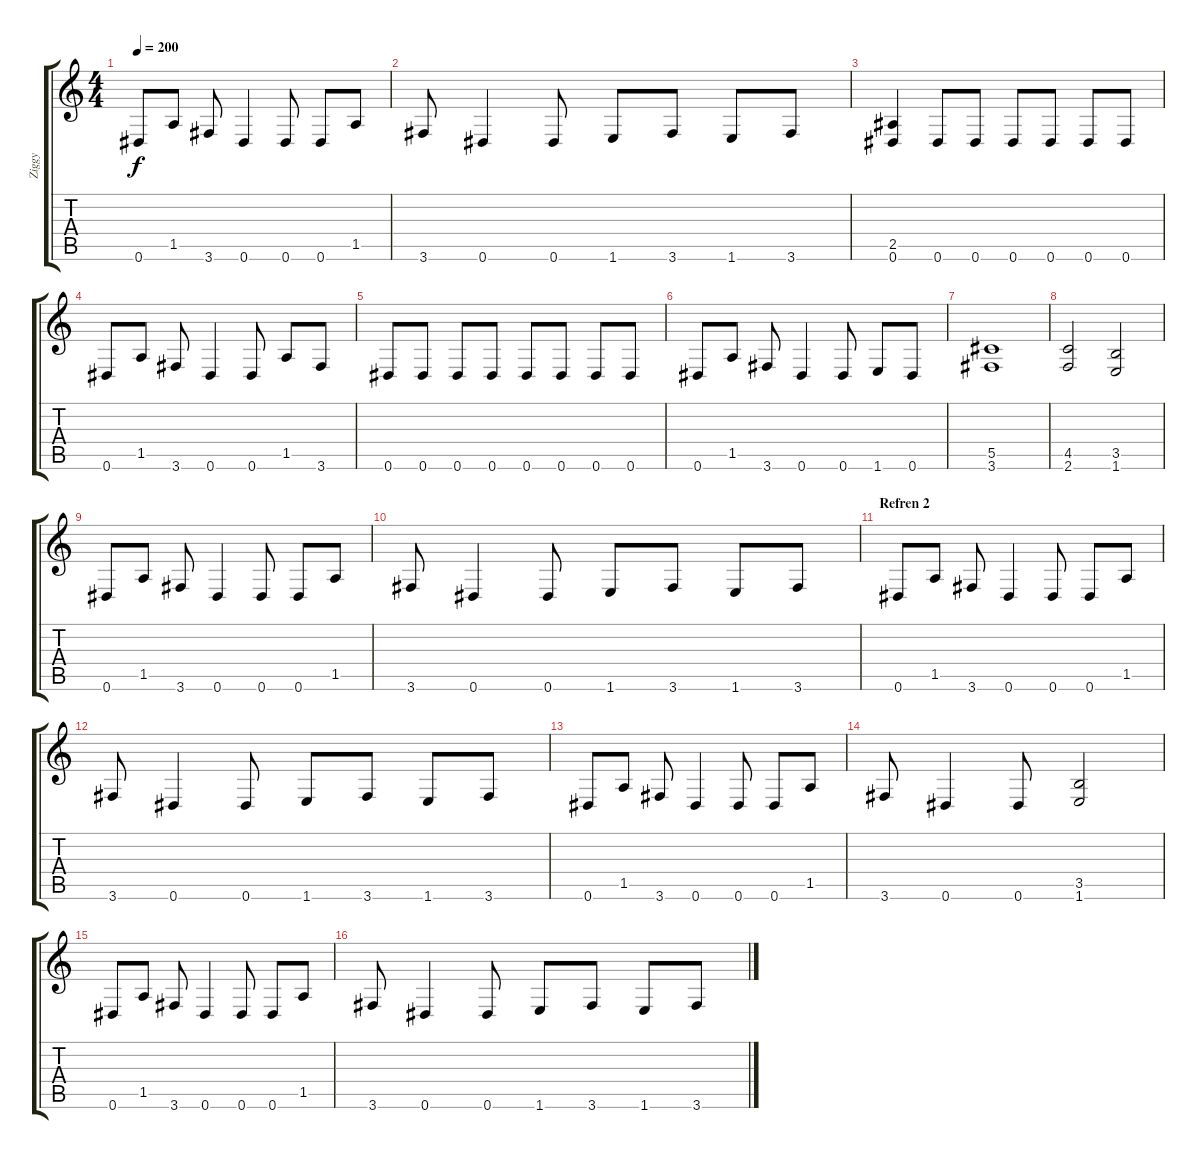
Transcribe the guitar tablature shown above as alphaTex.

\track ("Ziggy" "Ziggy") {instrument overdrivenguitar}
\staff {score tabs}
\tuning (Eb4 Bb3 Gb3 Db3 Ab2 Eb2) {hide}
\ts (4 4)
\tempo 200
\clef g2
\ks c
0.6.8{dy f} 1.5.8 3.6.8 0.6.4 0.6.8 0.6.8 1.5.8 |
3.6.8 0.6.4 0.6.8 1.6.8 3.6.8 1.6.8 3.6.8 |
(2.5 0.6).4 0.6.8 0.6.8 0.6.8 0.6.8 0.6.8 0.6.8 |
0.6.8 1.5.8 3.6.8 0.6.4 0.6.8 1.5.8 3.6.8 |
0.6.8 0.6.8 0.6.8 0.6.8 0.6.8 0.6.8 0.6.8 0.6.8 |
0.6.8 1.5.8 3.6.8 0.6.4 0.6.8 1.6.8 0.6.8 |
(5.5 3.6).1 |
(4.5 2.6).2 (3.5 1.6).2 |
0.6.8 1.5.8 3.6.8 0.6.4 0.6.8 0.6.8 1.5.8 |
3.6.8 0.6.4 0.6.8 1.6.8 3.6.8 1.6.8 3.6.8 |
\section ("" "Refren 2")
0.6.8 1.5.8 3.6.8 0.6.4 0.6.8 0.6.8 1.5.8 |
3.6.8 0.6.4 0.6.8 1.6.8 3.6.8 1.6.8 3.6.8 |
0.6.8 1.5.8 3.6.8 0.6.4 0.6.8 0.6.8 1.5.8 |
3.6.8 0.6.4 0.6.8 (3.5 1.6).2 |
0.6.8 1.5.8 3.6.8 0.6.4 0.6.8 0.6.8 1.5.8 |
3.6.8 0.6.4 0.6.8 1.6.8 3.6.8 1.6.8 3.6.8
